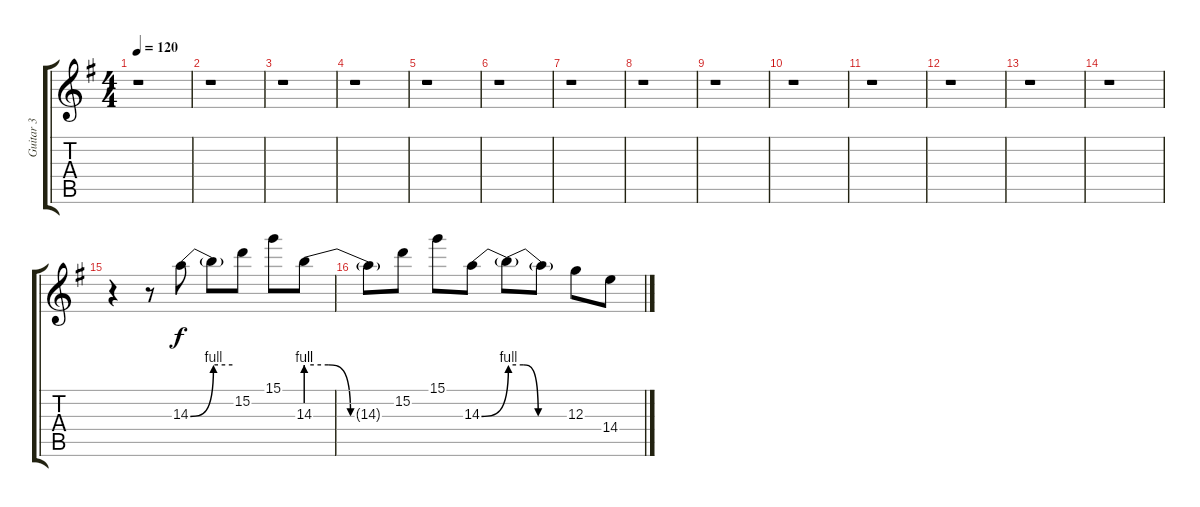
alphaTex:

\track ("Guitar 3" "Guitar 3") {instrument distortionguitar}
\staff {score tabs}
\tuning (E4 B3 G3 D3 A2 E2) {hide}
\ts (4 4)
\tempo 120
\clef g2
\ks g
r.1{dy f} |
r.1 |
r.1 |
r.1 |
r.1 |
r.1 |
r.1 |
r.1 |
r.1 |
r.1 |
r.1 |
r.1 |
r.1 |
r.1 |
r.4 r.8 14.3{be (bend 0 0 60 4)}.8 14.3{be (hold 0 4 60 4) t}.8 15.2.8 15.1.8 14.3{be (custom 0 4 15 4 30 0 60 0)}.8 |
14.3{t}.8 15.2.8 15.1.8 14.3{be (bend 0 0 60 4)}.8 14.3{be (custom 0 4 15 4 30 0 60 0) t}.8 14.3{t}.8 12.3.8 14.4.8
